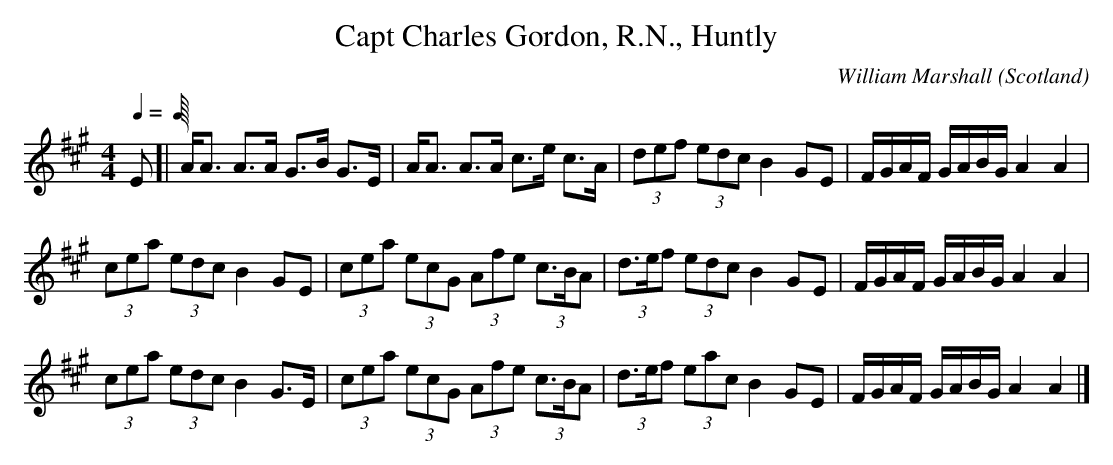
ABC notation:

X:1
T:Capt Charles Gordon, R.N., Huntly
C:William Marshall
L:1/8
M:4/4
O:Scotland
Q:1/4
K:A
Q:1/4     %Tempo
E  [| \
A/A3/2 A3/2A/ G3/2B/ G3/2E/ | A/A3/2 A3/2A/ c3/2e/ c3/2A/ | \
(3def (3edc B2 GE | F/G/A/F/ G/A/B/G/ A2 A2 |
(3cea (3edc B2 GE | (3cea (3ecG (3Afe (3c3/2B/A | \
(3d3/2e/f (3edc B2 GE | F/G/A/F/ G/A/B/G/ A2 A2 |
(3cea (3edc B2 G3/2E/ | (3cea (3ecG (3Afe (3c3/2B/A | \
(3d3/2e/f (3eac B2 GE | F/G/A/F/ G/A/B/G/ A2 A2 |]
